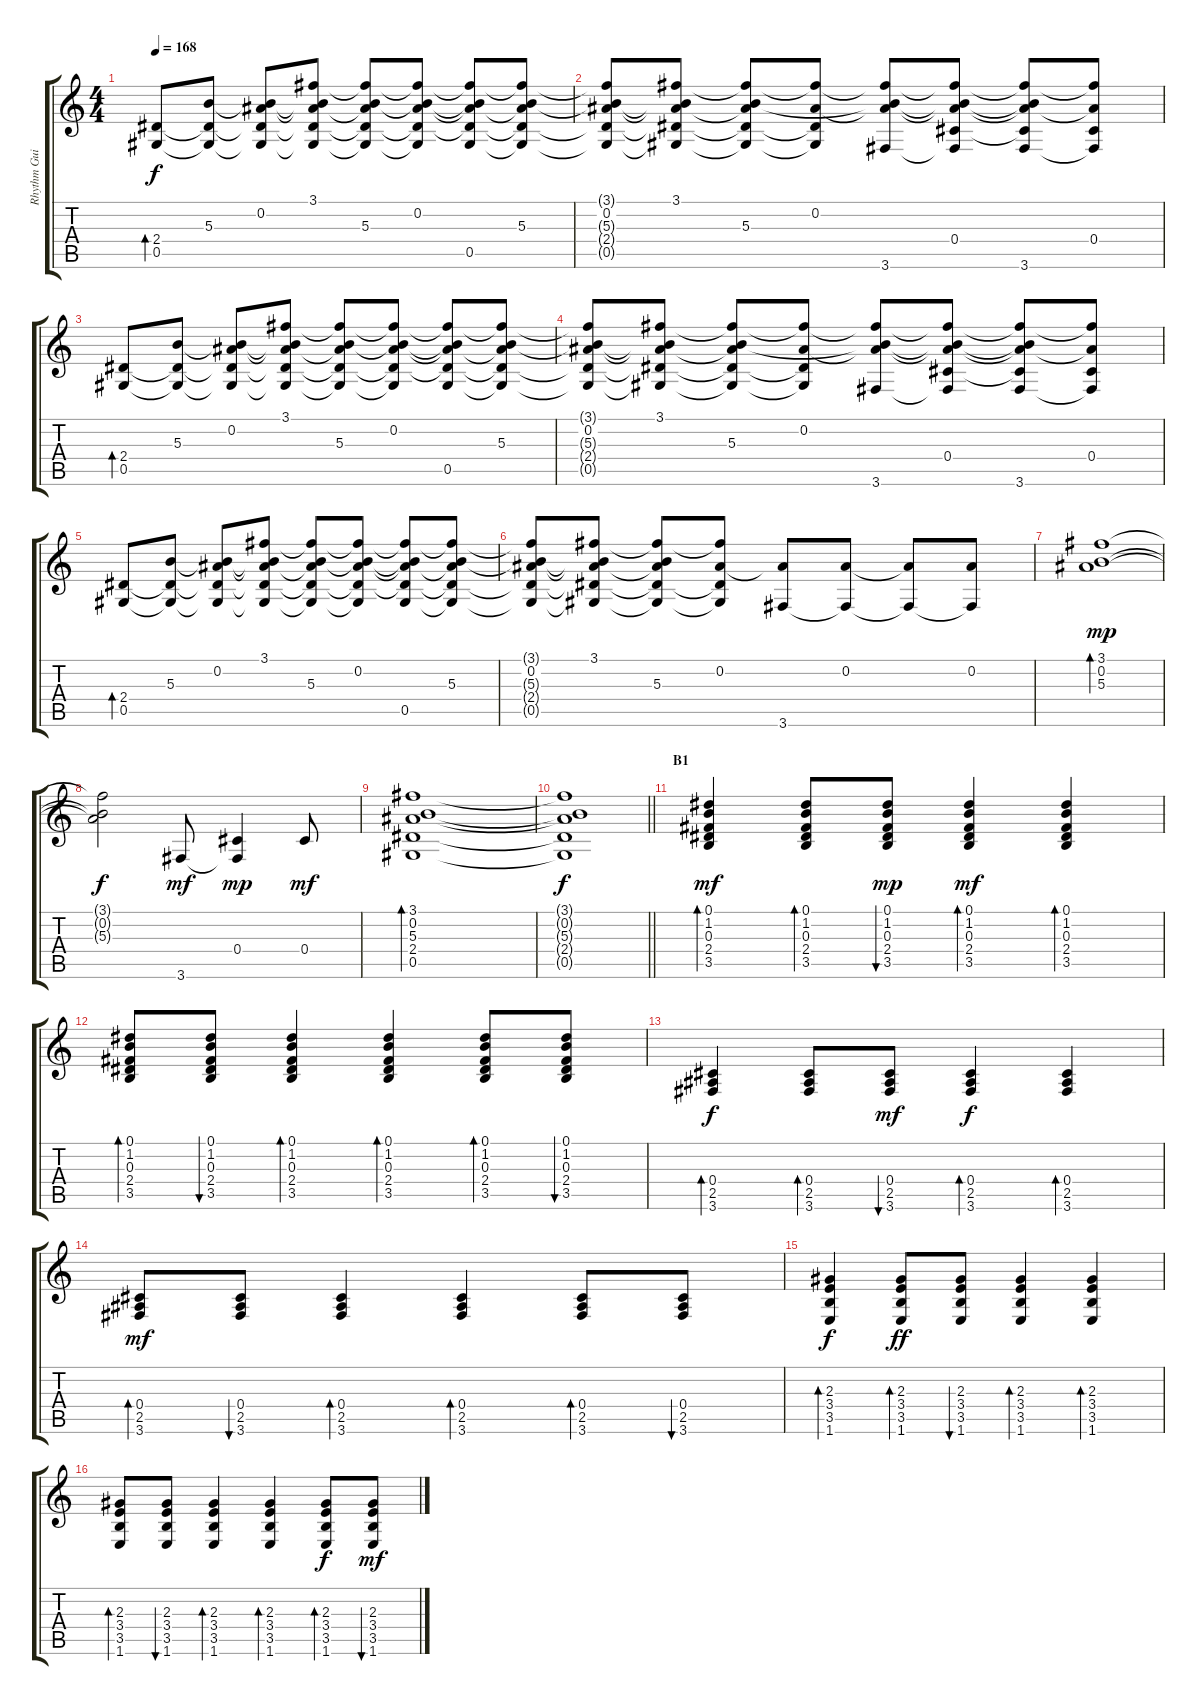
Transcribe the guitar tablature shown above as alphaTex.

\track ("Rhythm Guitar R" "Rhythm Gui") {instrument acousticguitarsteel}
\staff {score tabs}
\tuning (Eb4 Bb3 Gb3 Db3 Ab2 Eb2) {hide}
\ts (4 4)
\tempo 168
\clef g2
\ks c
(2.4 0.5).8{bd 240 dy f} (5.3 2.4{t} 0.5{t}).8 (0.2 5.3{t} 2.4{t} 0.5{t}).8 (3.1 0.2{t} 5.3{t} 2.4{t} 0.5{t}).8 (3.1{t} 0.2{t} 5.3 2.4{t} 0.5{t}).8 (3.1{t} 0.2 5.3{t} 2.4{t} 0.5{t}).8 (3.1{t} 0.2{t} 5.3{t} 2.4{t} 0.5).8 (3.1{t} 0.2{t} 5.3 2.4{t} 0.5{t}).8 |
(3.1{t} 0.2 5.3{t} 2.4{t} 0.5{t}).8 (3.1 0.2{t} 5.3{t} 2.4{t} 0.5{t}).8 (3.1{t} 0.2{t} 5.3 2.4{t} 0.5{t}).8 (3.1{t} 0.2 2.4{t} 0.5{t}).8 (3.1{t} 0.2{t} 5.3{t} 3.6).8 (3.1{t} 0.2{t} 5.3{t} 0.4 3.6{t}).8 (3.1{t} 0.2{t} 5.3{t} 0.4{t} 3.6).8 (3.1{t} 0.2{t} 0.4 3.6{t}).8 |
(2.4 0.5).8{bd 240} (5.3 2.4{t} 0.5{t}).8 (0.2 5.3{t} 2.4{t} 0.5{t}).8 (3.1 0.2{t} 5.3{t} 2.4{t} 0.5{t}).8 (3.1{t} 0.2{t} 5.3 2.4{t} 0.5{t}).8 (3.1{t} 0.2 5.3{t} 2.4{t} 0.5{t}).8 (3.1{t} 0.2{t} 5.3{t} 2.4{t} 0.5).8 (3.1{t} 0.2{t} 5.3 2.4{t} 0.5{t}).8 |
(3.1{t} 0.2 5.3{t} 2.4{t} 0.5{t}).8 (3.1 0.2{t} 5.3{t} 2.4{t} 0.5{t}).8 (3.1{t} 0.2{t} 5.3 2.4{t} 0.5{t}).8 (3.1{t} 0.2 2.4{t} 0.5{t}).8 (3.1{t} 0.2{t} 5.3{t} 3.6).8 (3.1{t} 0.2{t} 5.3{t} 0.4 3.6{t}).8 (3.1{t} 0.2{t} 5.3{t} 0.4{t} 3.6).8 (3.1{t} 0.2{t} 0.4 3.6{t}).8 |
(2.4 0.5).8{bd 240} (5.3 2.4{t} 0.5{t}).8 (0.2 5.3{t} 2.4{t} 0.5{t}).8 (3.1 0.2{t} 5.3{t} 2.4{t} 0.5{t}).8 (3.1{t} 0.2{t} 5.3 2.4{t} 0.5{t}).8 (3.1{t} 0.2 5.3{t} 2.4{t} 0.5{t}).8 (3.1{t} 0.2{t} 5.3{t} 2.4{t} 0.5).8 (3.1{t} 0.2{t} 5.3 2.4{t} 0.5{t}).8 |
(3.1{t} 0.2 5.3{t} 2.4{t} 0.5{t}).8 (3.1 0.2{t} 5.3{t} 2.4{t} 0.5{t}).8 (3.1{t} 0.2{t} 5.3 2.4{t} 0.5{t}).8 (3.1{t} 0.2 2.4{t} 0.5{t}).8 (0.2{t} 3.6).8 (0.2 3.6{t}).8 (0.2{t} 3.6{t}).8 (0.2 3.6{t}).8 |
(3.1 0.2 5.3).1{bd 120 dy mp} |
(3.1{t} 0.2{t} 5.3{t}).2{dy f} 3.6.8{dy mf} (0.4 3.6{t}).4{dy mp} 0.4.8{dy mf} |
(3.1 0.2 5.3 2.4 0.5).1{bd 120} |
\barLineRight lightlight
(3.1{t} 0.2{t} 5.3{t} 2.4{t} 0.5{t}).1{dy f} |
\section ("" "B1")
(0.1 1.2 0.3 2.4 3.5).4{bd 60 dy mf} (0.1 1.2 0.3 2.4 3.5).8{bd 60} (0.1 1.2 0.3 2.4 3.5).8{bu 60 dy mp} (0.1 1.2 0.3 2.4 3.5).4{bd 60 dy mf} (0.1 1.2 0.3 2.4 3.5).4{bd 60} |
(0.1 1.2 0.3 2.4 3.5).8{bd 60} (0.1 1.2 0.3 2.4 3.5).8{bu 60} (0.1 1.2 0.3 2.4 3.5).4{bd 60} (0.1 1.2 0.3 2.4 3.5).4{bd 60} (0.1 1.2 0.3 2.4 3.5).8{bd 60} (0.1 1.2 0.3 2.4 3.5).8{bu 60} |
(0.4 2.5 3.6).4{bd 60 dy f} (0.4 2.5 3.6).8{bd 60} (0.4 2.5 3.6).8{bu 60 dy mf} (0.4 2.5 3.6).4{bd 60 dy f} (0.4 2.5 3.6).4{bd 60} |
(0.4 2.5 3.6).8{bd 60 dy mf} (0.4 2.5 3.6).8{bu 60} (0.4 2.5 3.6).4{bd 60} (0.4 2.5 3.6).4{bd 60} (0.4 2.5 3.6).8{bd 60} (0.4 2.5 3.6).8{bu 60} |
(2.3 3.4 3.5 1.6).4{bd 60 dy f} (2.3 3.4 3.5 1.6).8{bd 60 dy ff} (2.3 3.4 3.5 1.6).8{bu 60} (2.3 3.4 3.5 1.6).4{bd 60} (2.3 3.4 3.5 1.6).4{bd 60} |
(2.3 3.4 3.5 1.6).8{bd 60} (2.3 3.4 3.5 1.6).8{bu 60} (2.3 3.4 3.5 1.6).4{bd 60} (2.3 3.4 3.5 1.6).4{bd 60} (2.3 3.4 3.5 1.6).8{bd 60 dy f} (2.3 3.4 3.5 1.6).8{bu 60 dy mf}
